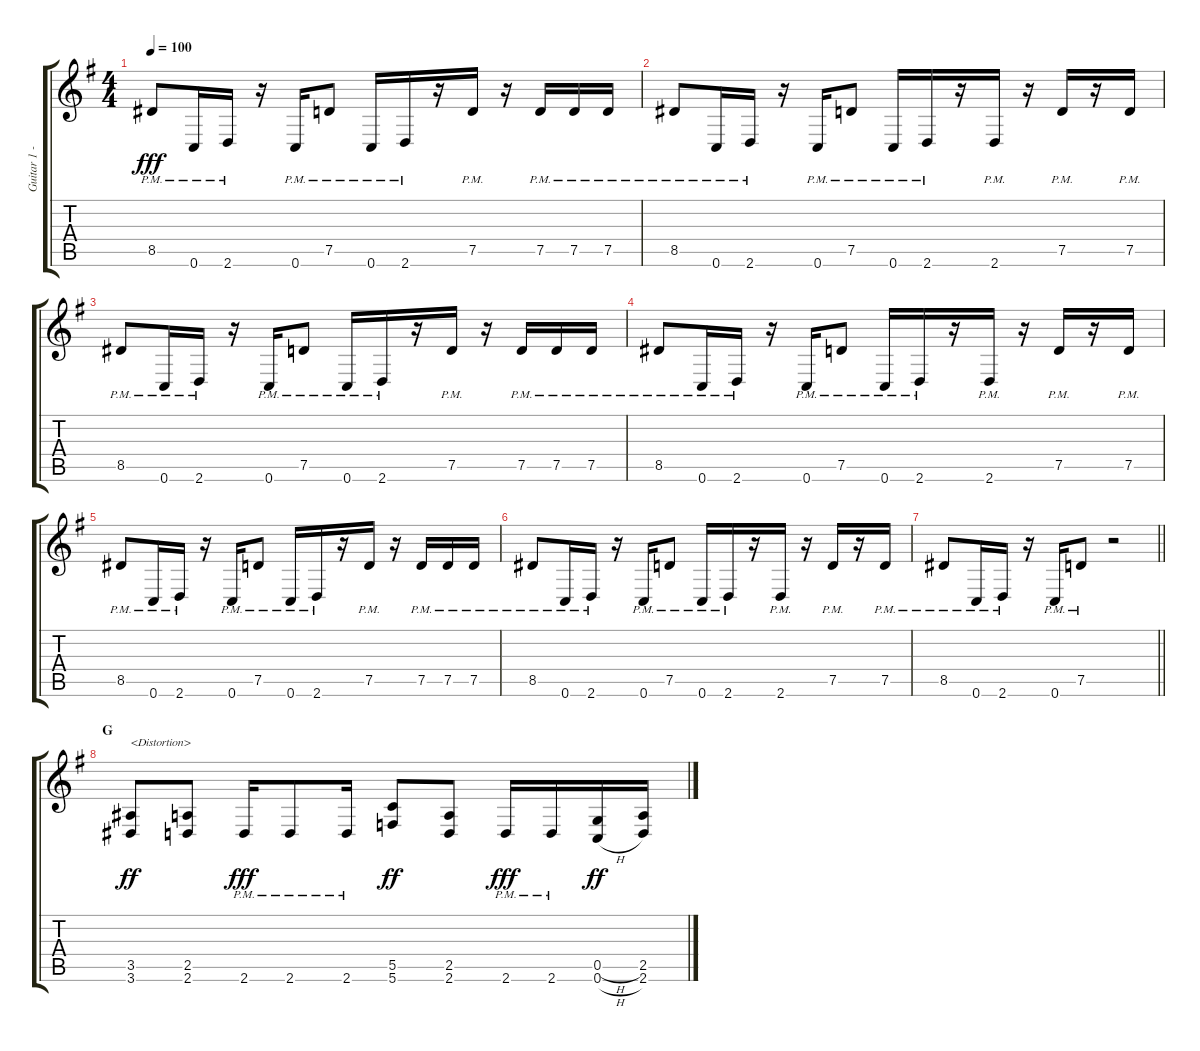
\track ("Guitar 1 - Uruha" "Guitar 1 -") {instrument distortionguitar}
\staff {score tabs}
\tuning (D4 A3 F3 C3 G2 C2) {hide}
\ts (4 4)
\tempo 100
\clef g2
\ks g
8.5{pm}.8{dy fff} 0.6{pm}.16 2.6{pm}.16 r.16 0.6{pm}.16 7.5{pm}.8 0.6{pm}.16 2.6{pm}.16 r.16 7.5{pm}.16 r.16 7.5{pm}.16 7.5{pm}.16 7.5{pm}.16 |
8.5{pm}.8 0.6{pm}.16 2.6{pm}.16 r.16 0.6{pm}.16 7.5{pm}.8 0.6{pm}.16 2.6{pm}.16 r.16 2.6{pm}.16 r.16 7.5{pm}.16 r.16 7.5{pm}.16 |
8.5{pm}.8 0.6{pm}.16 2.6{pm}.16 r.16 0.6{pm}.16 7.5{pm}.8 0.6{pm}.16 2.6{pm}.16 r.16 7.5{pm}.16 r.16 7.5{pm}.16 7.5{pm}.16 7.5{pm}.16 |
8.5{pm}.8 0.6{pm}.16 2.6{pm}.16 r.16 0.6{pm}.16 7.5{pm}.8 0.6{pm}.16 2.6{pm}.16 r.16 2.6{pm}.16 r.16 7.5{pm}.16 r.16 7.5{pm}.16 |
8.5{pm}.8 0.6{pm}.16 2.6{pm}.16 r.16 0.6{pm}.16 7.5{pm}.8 0.6{pm}.16 2.6{pm}.16 r.16 7.5{pm}.16 r.16 7.5{pm}.16 7.5{pm}.16 7.5{pm}.16 |
8.5{pm}.8 0.6{pm}.16 2.6{pm}.16 r.16 0.6{pm}.16 7.5{pm}.8 0.6{pm}.16 2.6{pm}.16 r.16 2.6{pm}.16 r.16 7.5{pm}.16 r.16 7.5{pm}.16 |
\barLineRight lightlight
8.5{pm}.8 0.6{pm}.16 2.6{pm}.16 r.16 0.6{pm}.16 7.5{pm}.8 r.2 |
\section ("" "G")
(3.5 3.6).8{txt "<Distortion>" dy ff instrument distortionguitar} (2.5 2.6).8 2.6{pm}.16{dy fff} 2.6{pm}.8 2.6{pm}.16 (5.5 5.6).8{dy ff} (2.5 2.6).8 2.6{pm}.16{dy fff} 2.6{pm}.16 (0.5{h} 0.6{h}).16{dy ff} (2.5 2.6).16
